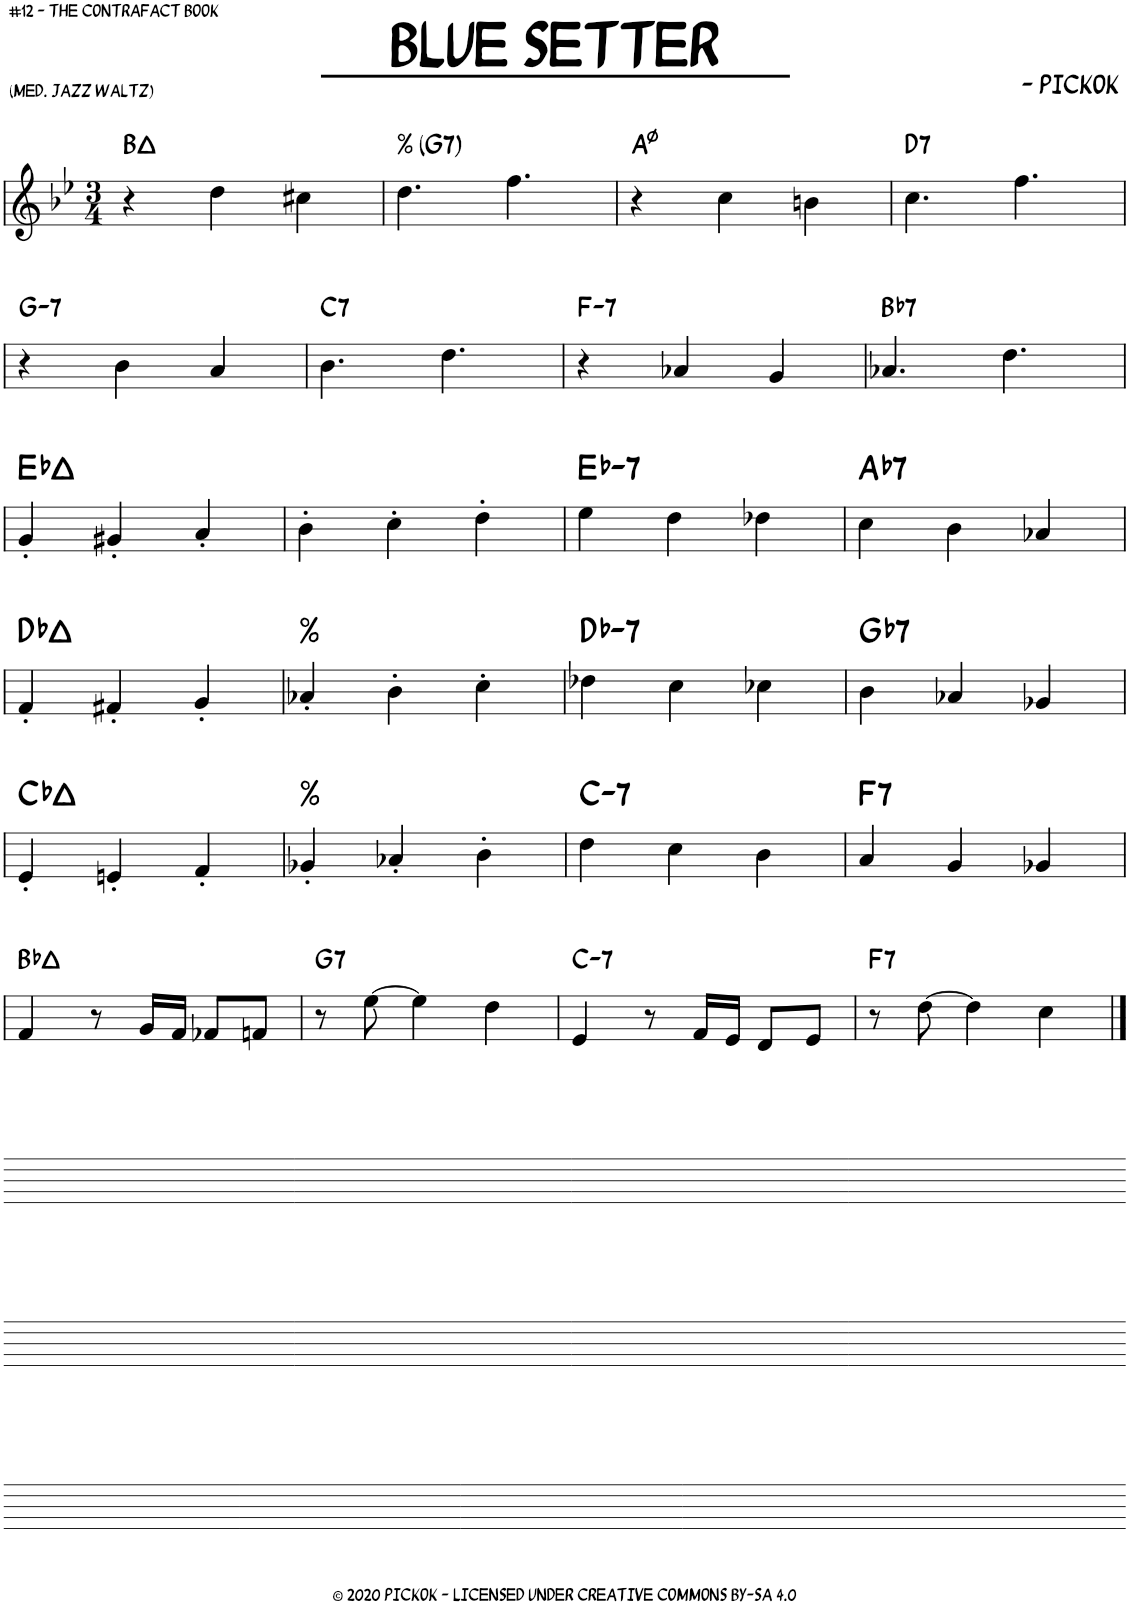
**kern	**harte
*part1	*part1
*staff1	*
*I"Piano	*
*I'Pno.	*
*clefG2	*
*k[b-e-]	*
*M3/4	*
=1	=1
4r	B:maj
4dd\	.
4cc#X\	.
=2	=2
!	!LO:H:kt=% (G7)
4.dd\	N
4.ff\	.
=3	=3
4r	A:hdim7
4cc\	.
4bn\	.
=4	=4
!	!LO:H:kt=7
4.cc\	D:7
4.ff\	.
!!LO:LB:g=z
=5	=5
!	!LO:H:kt=7
4r	G:min7
4b-\	.
4a/	.
=6	=6
!	!LO:H:kt=7
4.b-\	C:7
4.dd\	.
=7	=7
!	!LO:H:kt=7
4r	F:min7
4a-X/	.
4g/	.
=8	=8
!	!LO:H:kt=7
4.a-X/	Bb:7
4.dd\	.
!!LO:LB:g=z
=9	=9
4g'/	Eb:maj
4g#X'/	.
4a'/	.
=10	=10
4b-'\	.
4cc'\	.
4dd'\	.
=11	=11
!	!LO:H:kt=7
4ee-\	Eb:min7
4dd\	.
4dd-X\	.
=12	=12
!	!LO:H:kt=7
4cc\	Ab:7
4b-\	.
4a-X/	.
!!LO:LB:g=z
=13	=13
4f'/	Db:maj
4f#X'/	.
4g'/	.
=14	=14
!	!LO:H:kt=%
4a-X'/	N
4b-'\	.
4cc'\	.
=15	=15
!	!LO:H:kt=7
4dd-X\	Db:min7
4cc\	.
4cc-X\	.
=16	=16
!	!LO:H:kt=7
4b-\	Gb:7
4a-X/	.
4g-X/	.
!!LO:LB:g=z
=17	=17
4e-'/	Cb:maj
4en'/	.
4f'/	.
=18	=18
!	!LO:H:kt=%
4g-X'/	N
4a-X'/	.
4b-'\	.
=19	=19
!	!LO:H:kt=7
4dd\	C:min7
4cc\	.
4b-\	.
=20	=20
!	!LO:H:kt=7
4a/	F:7
4g/	.
4g-X/	.
!!LO:LB:g=z
=21	=21
4f/	Bb:maj
8r	.
16g/LL	.
16f/JJ	.
8f-X/L	.
8fn/J	.
=22	=22
!	!LO:H:kt=7
8r	G:7
[8ee-\	.
4ee-\]	.
4dd\	.
=23	=23
!	!LO:H:kt=7
4e-/	C:min7
8r	.
16f/LL	.
16e-/JJ	.
8d/L	.
8e-/J	.
=24	=24
!	!LO:H:kt=7
8r	F:7
[8dd\	.
4dd\]	.
4cc\	.
!!LO:LB:g=z
==25	==25
2.ryy	.
=26-	=26-
2.ryy	.
=27-	=27-
2.ryy	.
=28-	=28-
2.ryy	.
!!LO:LB:g=z
=29-	=29-
2.ryy	.
=30-	=30-
2.ryy	.
=31-	=31-
2.ryy	.
=32-	=32-
2.ryy	.
!!LO:LB:g=z
=33-	=33-
2.ryy	.
=34-	=34-
2.ryy	.
=35-	=35-
2.ryy	.
=36-	=36-
2.ryy	.
=37-	=37-
2.ryy	.
=-	=-
*-	*-
